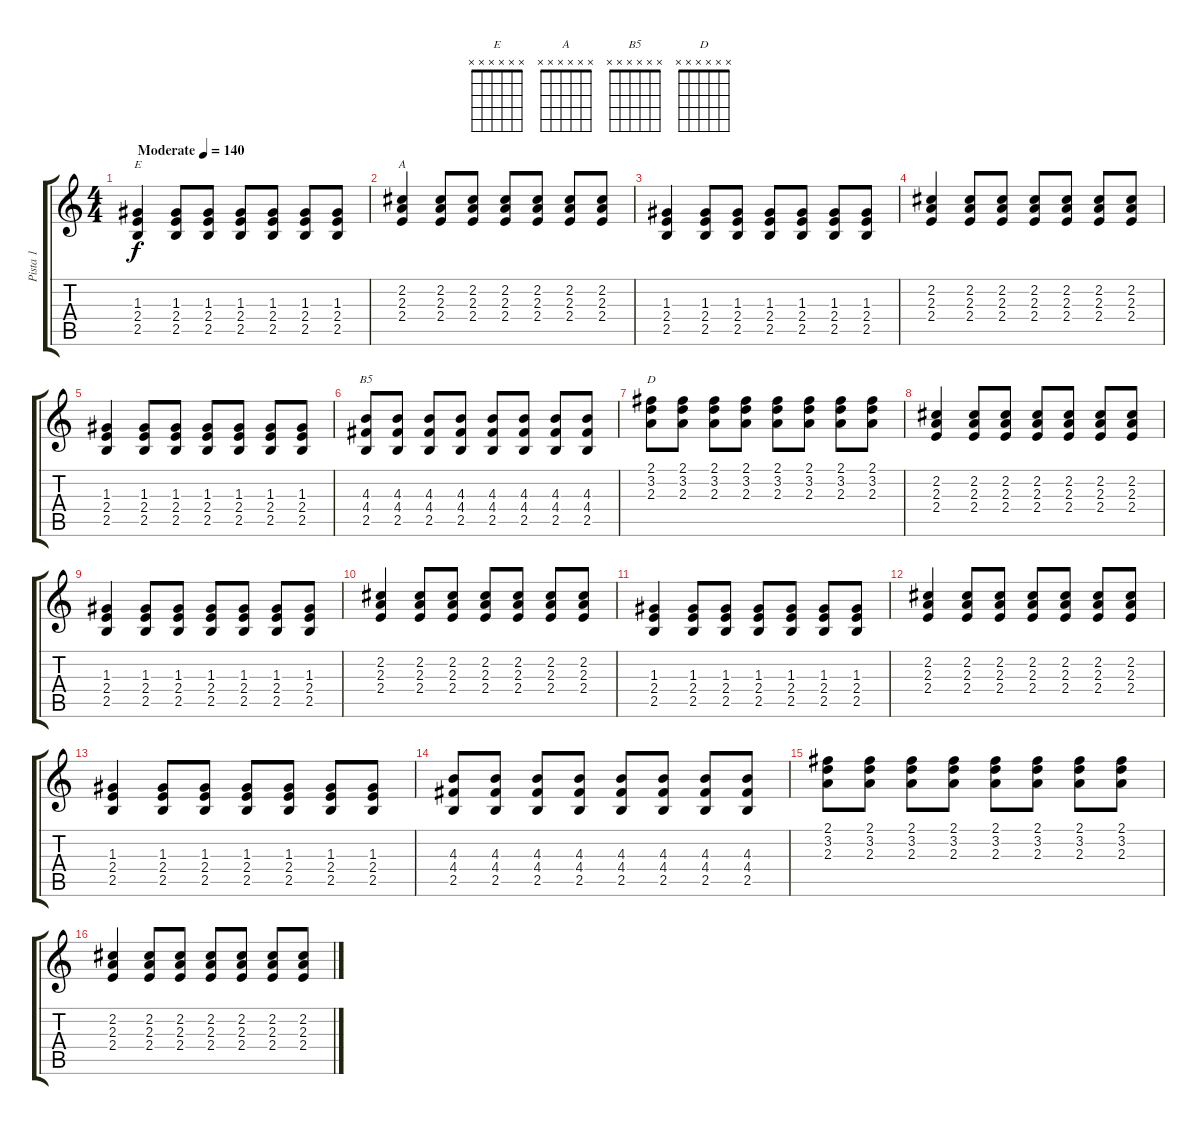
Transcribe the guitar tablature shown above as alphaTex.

\track ("Pista 1" "Pista 1") {instrument distortionguitar}
\staff {score tabs}
\tuning (E4 B3 G3 D3 A2 E2) {hide}
\chord ("E" x x x x x x)
\chord ("A" x x x x x x)
\chord ("B5" x x x x x x)
\chord ("D" x x x x x x)
\ts (4 4)
\tempo (140 "Moderate")
\clef g2
\ks c
(1.3 2.4 2.5).4{ch "E" dy f instrument distortionguitar} (1.3 2.4 2.5).8 (1.3 2.4 2.5).8 (1.3 2.4 2.5).8 (1.3 2.4 2.5).8 (1.3 2.4 2.5).8 (1.3 2.4 2.5).8 |
(2.2 2.3 2.4).4{ch "A"} (2.2 2.3 2.4).8 (2.2 2.3 2.4).8 (2.2 2.3 2.4).8 (2.2 2.3 2.4).8 (2.2 2.3 2.4).8 (2.2 2.3 2.4).8 |
(1.3 2.4 2.5).4 (1.3 2.4 2.5).8 (1.3 2.4 2.5).8 (1.3 2.4 2.5).8 (1.3 2.4 2.5).8 (1.3 2.4 2.5).8 (1.3 2.4 2.5).8 |
(2.2 2.3 2.4).4 (2.2 2.3 2.4).8 (2.2 2.3 2.4).8 (2.2 2.3 2.4).8 (2.2 2.3 2.4).8 (2.2 2.3 2.4).8 (2.2 2.3 2.4).8 |
(1.3 2.4 2.5).4 (1.3 2.4 2.5).8 (1.3 2.4 2.5).8 (1.3 2.4 2.5).8 (1.3 2.4 2.5).8 (1.3 2.4 2.5).8 (1.3 2.4 2.5).8 |
(4.3 4.4 2.5).8{ch "B5"} (4.3 4.4 2.5).8 (4.3 4.4 2.5).8 (4.3 4.4 2.5).8 (4.3 4.4 2.5).8 (4.3 4.4 2.5).8 (4.3 4.4 2.5).8 (4.3 4.4 2.5).8 |
(2.1 3.2 2.3).8{ch "D"} (2.1 3.2 2.3).8 (2.1 3.2 2.3).8 (2.1 3.2 2.3).8 (2.1 3.2 2.3).8 (2.1 3.2 2.3).8 (2.1 3.2 2.3).8 (2.1 3.2 2.3).8 |
(2.2 2.3 2.4).4 (2.2 2.3 2.4).8 (2.2 2.3 2.4).8 (2.2 2.3 2.4).8 (2.2 2.3 2.4).8 (2.2 2.3 2.4).8 (2.2 2.3 2.4).8 |
(1.3 2.4 2.5).4 (1.3 2.4 2.5).8 (1.3 2.4 2.5).8 (1.3 2.4 2.5).8 (1.3 2.4 2.5).8 (1.3 2.4 2.5).8 (1.3 2.4 2.5).8 |
(2.2 2.3 2.4).4 (2.2 2.3 2.4).8 (2.2 2.3 2.4).8 (2.2 2.3 2.4).8 (2.2 2.3 2.4).8 (2.2 2.3 2.4).8 (2.2 2.3 2.4).8 |
(1.3 2.4 2.5).4 (1.3 2.4 2.5).8 (1.3 2.4 2.5).8 (1.3 2.4 2.5).8 (1.3 2.4 2.5).8 (1.3 2.4 2.5).8 (1.3 2.4 2.5).8 |
(2.2 2.3 2.4).4 (2.2 2.3 2.4).8 (2.2 2.3 2.4).8 (2.2 2.3 2.4).8 (2.2 2.3 2.4).8 (2.2 2.3 2.4).8 (2.2 2.3 2.4).8 |
(1.3 2.4 2.5).4 (1.3 2.4 2.5).8 (1.3 2.4 2.5).8 (1.3 2.4 2.5).8 (1.3 2.4 2.5).8 (1.3 2.4 2.5).8 (1.3 2.4 2.5).8 |
(4.3 4.4 2.5).8 (4.3 4.4 2.5).8 (4.3 4.4 2.5).8 (4.3 4.4 2.5).8 (4.3 4.4 2.5).8 (4.3 4.4 2.5).8 (4.3 4.4 2.5).8 (4.3 4.4 2.5).8 |
(2.1 3.2 2.3).8 (2.1 3.2 2.3).8 (2.1 3.2 2.3).8 (2.1 3.2 2.3).8 (2.1 3.2 2.3).8 (2.1 3.2 2.3).8 (2.1 3.2 2.3).8 (2.1 3.2 2.3).8 |
(2.2 2.3 2.4).4 (2.2 2.3 2.4).8 (2.2 2.3 2.4).8 (2.2 2.3 2.4).8 (2.2 2.3 2.4).8 (2.2 2.3 2.4).8 (2.2 2.3 2.4).8
